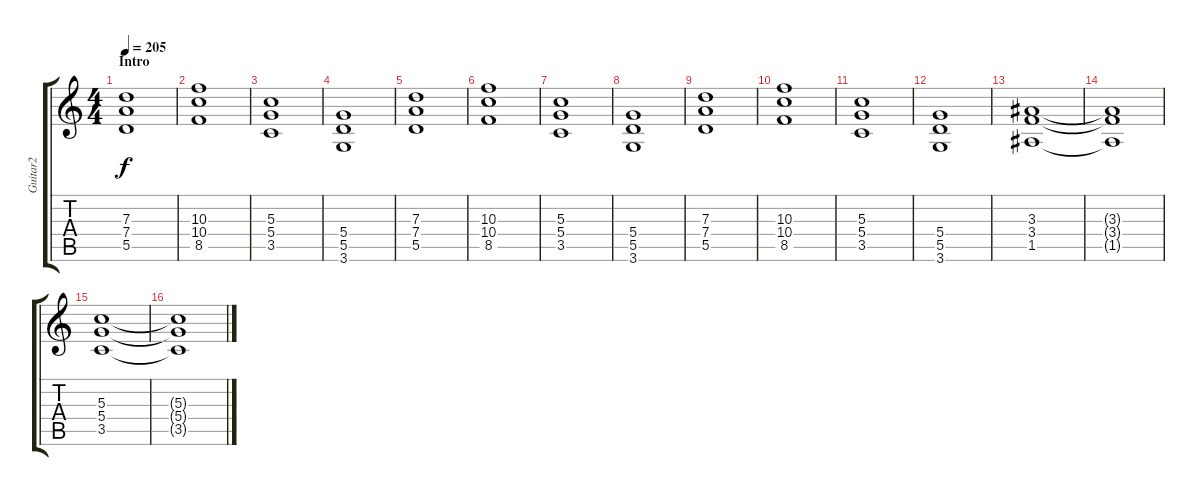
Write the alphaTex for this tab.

\track ("Guitar2" "Guitar2") {instrument distortionguitar}
\staff {score tabs}
\tuning (E4 B3 G3 D3 A2 E2) {hide}
\ts (4 4)
\section ("" "Intro")
\tempo 205
\clef g2
\ks c
(7.3 7.4 5.5).1{dy f instrument distortionguitar} |
(10.3 10.4 8.5).1 |
(5.3 5.4 3.5).1 |
(5.4 5.5 3.6).1 |
(7.3 7.4 5.5).1 |
(10.3 10.4 8.5).1 |
(5.3 5.4 3.5).1 |
(5.4 5.5 3.6).1 |
(7.3 7.4 5.5).1 |
(10.3 10.4 8.5).1 |
(5.3 5.4 3.5).1 |
(5.4 5.5 3.6).1 |
(3.3 3.4 1.5).1 |
(3.3{t} 3.4{t} 1.5{t}).1 |
(5.3 5.4 3.5).1 |
(5.3{t} 5.4{t} 3.5{t}).1
